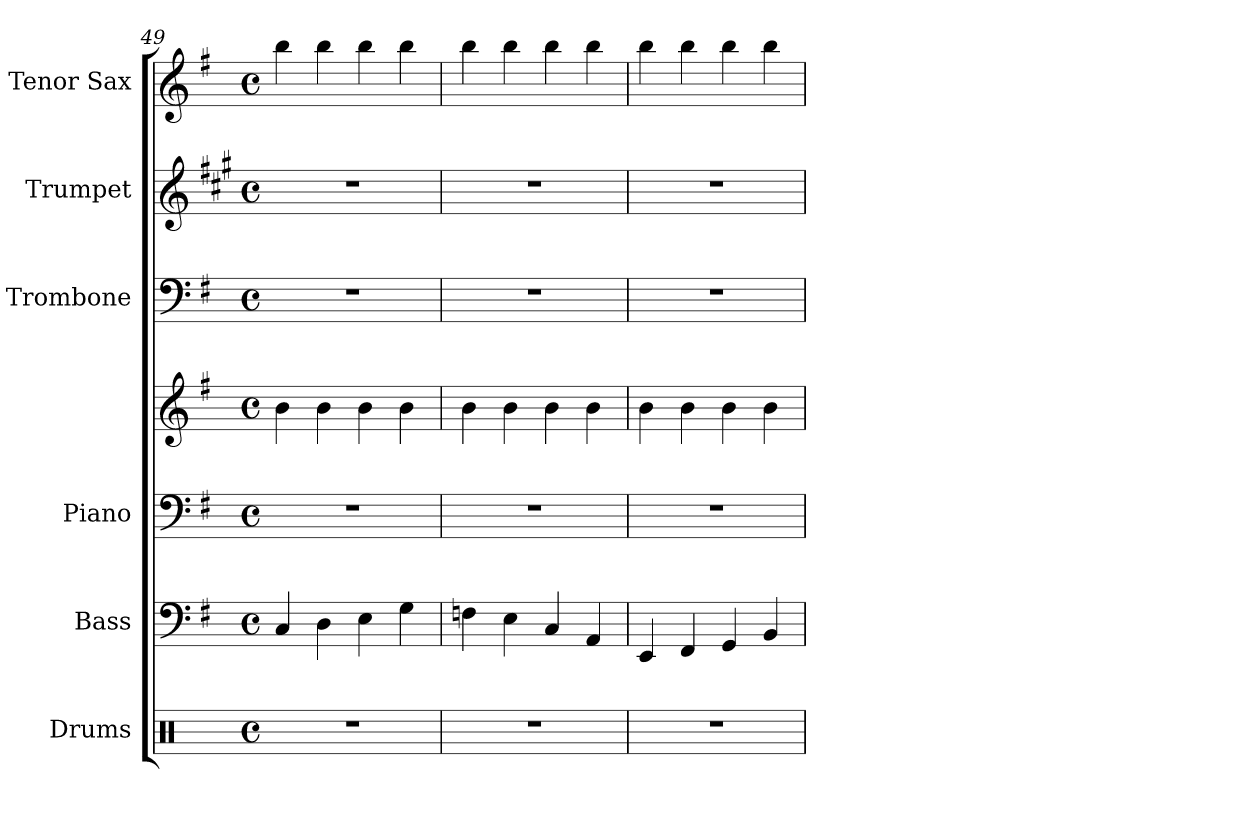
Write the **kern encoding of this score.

**kern	**kern	**kern	**kern	**kern	**kern	**kern
*part6	*part5	*part4	*part4	*part3	*part2	*part1
*staff7	*staff6	*staff5	*staff4	*staff3	*staff2	*staff1
*I"Drums	*I"Bass	*I"Piano	*	*I"Trombone	*I"Trumpet	*I"Tenor Sax
*I'Drums	*I'Bass	*I'Piano	*	*I'Tbn.	*I'Tpt.	*I'Tenor
*clefX	*clefF4	*clefF4	*clefG2	*clefF4	*clefG2	*clefG2
*	*ITrd7c12	*	*	*	*ITrd1c2	*ITrd8c14
*k[]	*k[f#]	*k[f#]	*k[f#]	*k[f#]	*k[f#]	*k[f#]
*M4/4	*M4/4	*M4/4	*M4/4	*M4/4	*M4/4	*M4/4
*met(c)	*met(c)	*met(c)	*met(c)	*met(c)	*met(c)	*met(c)
=49	=49	=49	=49	=49	=49	=49
1r	4CC/	1r	4b	1r	1r	4b
.	4DD\	.	4b	.	.	4b
.	4EE\	.	4b	.	.	4b
.	4GG\	.	4b	.	.	4b
=50	=50	=50	=50	=50	=50	=50
1r	4FFn\	1r	4b	1r	1r	4b
.	4EE\	.	4b	.	.	4b
.	4CC/	.	4b	.	.	4b
.	4AAA/	.	4b	.	.	4b
=51	=51	=51	=51	=51	=51	=51
1r	4EEE/	1r	4b	1r	1r	4b
.	4FFF#/	.	4b	.	.	4b
.	4GGG/	.	4b	.	.	4b
.	4BBB/	.	4b	.	.	4b
=	=	=	=	=	=	=
*-	*-	*-	*-	*-	*-	*-
